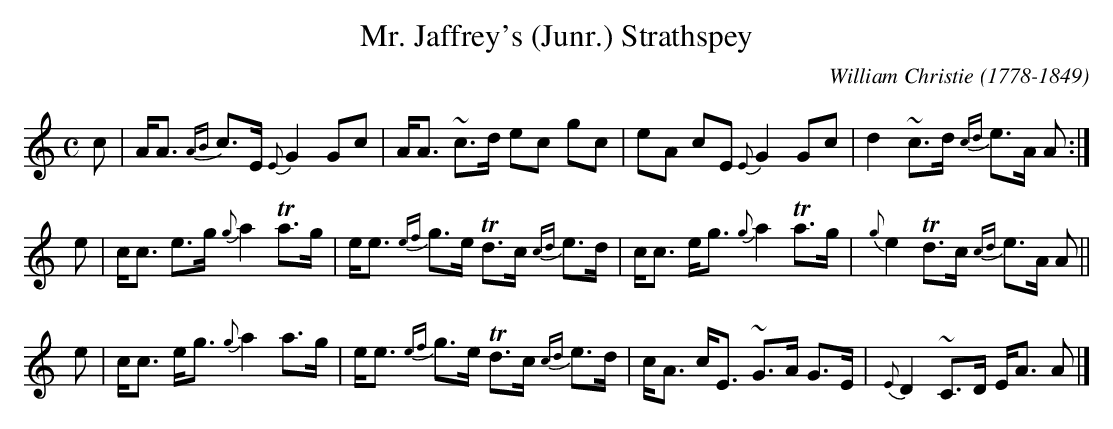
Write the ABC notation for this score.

X:1
T: Mr. Jaffrey's (Junr.) Strathspey
C: William Christie (1778-1849)
M: C
L: 1/16
K: Am
c2 | AA3 {AB}c3E {E}G4 G2c2 | AA3 ~c3d e2c2 g2c2 | e2A2 c2E2 {E}G4 G2c2 | d4 ~c3d {cd}e3A A2 :|
e2 | cc3 e3g {g}a4 Ta3g | ee3 {ef}g3e Td3c {cd}e3d | cc3 eg3 {g}a4 Ta3g | {g}e4 Td3c {cd}e3A A2 ||
e2 | cc3 eg3 {g}a4 ta3g | ee3 {ef}g3e Td3c {cd}e3d | cA3 cE3 ~G3A G3E | {E}D4 ~C3D EA3 A2 |]
